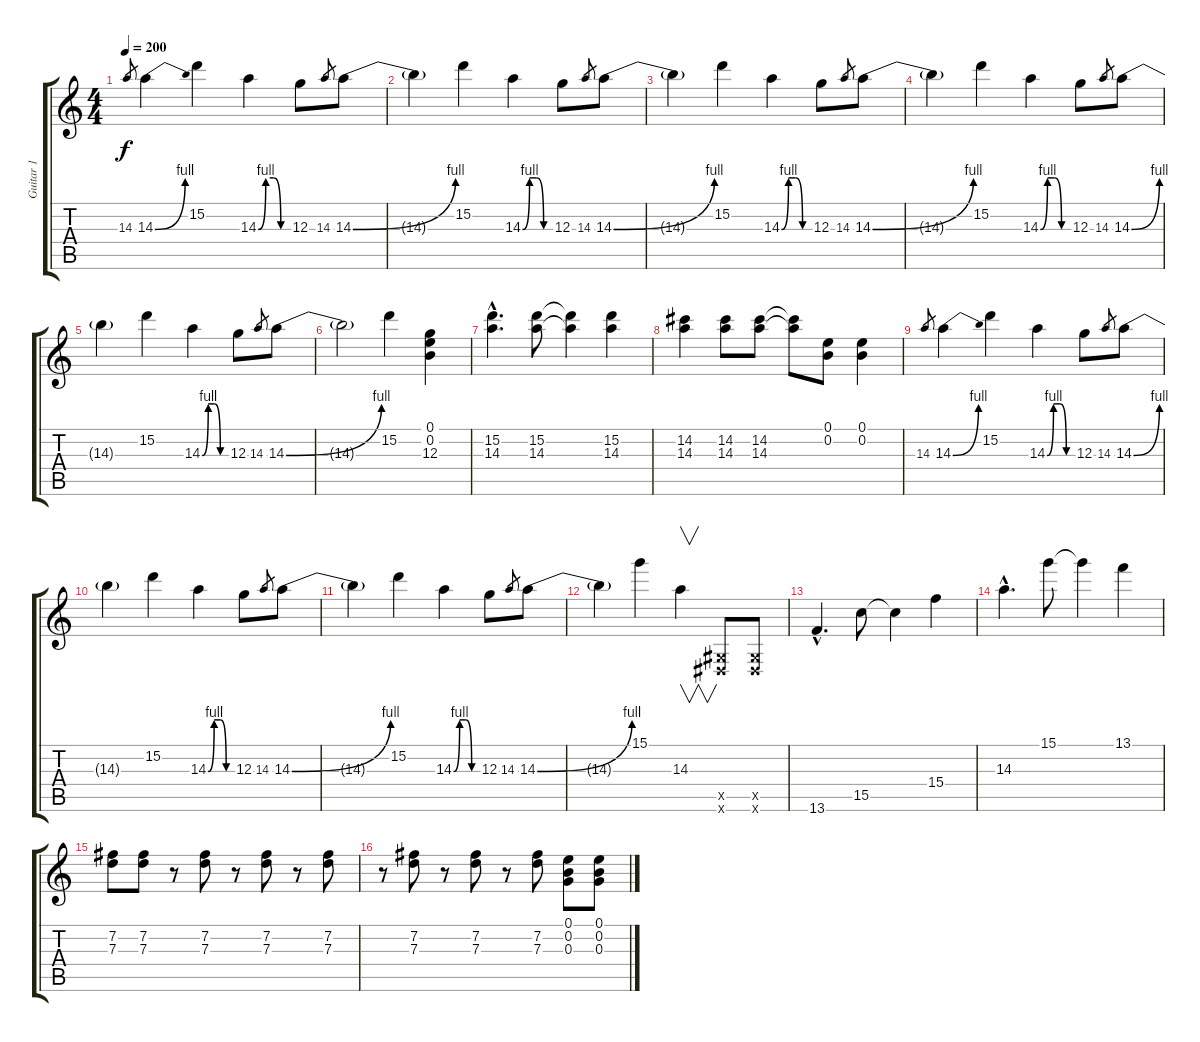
\track ("Guitar 1" "Guitar 1") {instrument distortionguitar}
\staff {score tabs}
\tuning (E4 B3 G3 D3 A2 E2) {hide}
\ts (4 4)
\tempo 200
\clef g2
\ks c
14.3.8{gr dy f} 14.3{be (bend 0 0 60 4)}.4 15.2.4 14.3{be (custom 0 0 15 4 30 4 45 0 60 0)}.4 12.3.8 14.3.8{gr} 14.3{be (bend 0 0 60 4)}.8 |
14.3{t}.4 15.2.4 14.3{be (custom 0 0 15 4 30 4 45 0 60 0)}.4 12.3.8 14.3.8{gr} 14.3{be (bend 0 0 60 4)}.8 |
14.3{t}.4 15.2.4 14.3{be (custom 0 0 15 4 30 4 45 0 60 0)}.4 12.3.8 14.3.8{gr} 14.3{be (bend 0 0 60 4)}.8 |
14.3{t}.4 15.2.4 14.3{be (custom 0 0 15 4 30 4 45 0 60 0)}.4 12.3.8 14.3.8{gr} 14.3{be (bend 0 0 60 4)}.8 |
14.3{t}.4 15.2.4 14.3{be (custom 0 0 15 4 30 4 45 0 60 0)}.4 12.3.8 14.3.8{gr} 14.3{be (bend 0 0 60 4)}.8 |
14.3{t}.2 15.2.4 (0.1 0.2 12.3).4 |
(15.2{hac} 14.3{hac}).4{d} (15.2 14.3).8 (15.2{t} 14.3{t}).4 (15.2 14.3).4 |
(14.2 14.3).4 (14.2 14.3).8 (14.2 14.3).8 (14.2{t} 14.3{t}).8 (0.1 0.2).8 (0.1 0.2).4 |
14.3.8{gr} 14.3{be (bend 0 0 60 4)}.4 15.2.4 14.3{be (custom 0 0 15 4 30 4 45 0 60 0)}.4 12.3.8 14.3.8{gr} 14.3{be (bend 0 0 60 4)}.8 |
14.3{t}.4 15.2.4 14.3{be (custom 0 0 15 4 30 4 45 0 60 0)}.4 12.3.8 14.3.8{gr} 14.3{be (bend 0 0 60 4)}.8 |
14.3{t}.4 15.2.4 14.3{be (custom 0 0 15 4 30 4 45 0 60 0)}.4 12.3.8 14.3.8{gr} 14.3{be (bend 0 0 60 4)}.8 |
14.3{t}.4 15.1.4 14.3.4{v} (-1.5{x} -1.6{x}).8 (-1.5{x} -1.6{x}).8 |
13.6{hac}.4{d} 15.5.8 15.5{t}.4 15.4.4 |
14.3{hac}.4{d} 15.1.8 15.1{t}.4 13.1.4 |
(7.2 7.3).8 (7.2 7.3).8 r.8 (7.2 7.3).8 r.8 (7.2 7.3).8 r.8 (7.2 7.3).8 |
r.8 (7.2 7.3).8 r.8 (7.2 7.3).8 r.8 (7.2 7.3).8 (0.1 0.2 0.3).8 (0.1 0.2 0.3).8
